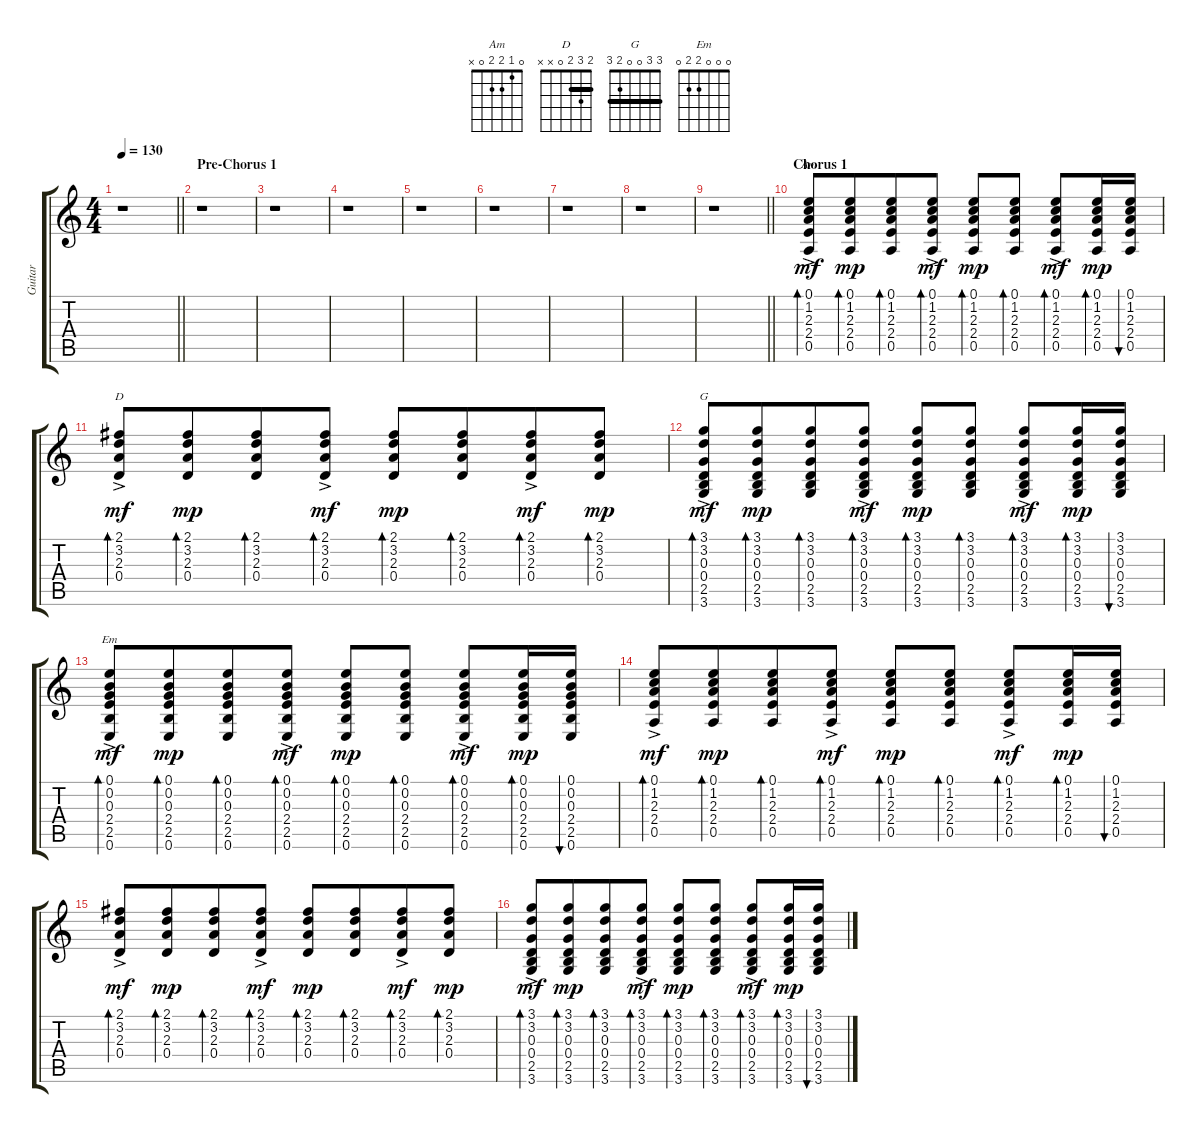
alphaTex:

\track ("Guitar" "Guitar") {instrument acousticguitarsteel}
\staff {score tabs}
\tuning (E4 B3 G3 D3 A2 E2) {hide}
\chord ("Am" 0 1 2 2 0 x)
\chord ("D" 2 3 2 0 x x) {barre 2}
\chord ("G" 3 3 0 0 2 3) {barre 3}
\chord ("Em" 0 0 0 2 2 0)
\ts (4 4)
\tempo 130
\clef g2
\barLineRight lightlight
\ks aminor
r.1{dy mf} |
\section ("" "Pre-Chorus 1")
r.1 |
r.1 |
r.1 |
r.1 |
r.1 |
r.1 |
r.1 |
\barLineRight lightlight
r.1{volume 0} |
\section ("" "Chorus 1")
(0.1{ac} 1.2{ac} 2.3{ac} 2.4{ac} 0.5{ac}).8{bd 30 ch "Am" volume 5} (0.1 1.2 2.3 2.4 0.5).8{bd 30 dy mp beam merge} (0.1 1.2 2.3 2.4 0.5).8{bd 30} (0.1{ac} 1.2{ac} 2.3{ac} 2.4{ac} 0.5{ac}).8{bd 30 dy mf} (0.1 1.2 2.3 2.4 0.5).8{bd 30 dy mp} (0.1 1.2 2.3 2.4 0.5).8{bd 30} (0.1{ac} 1.2{ac} 2.3{ac} 2.4{ac} 0.5{ac}).8{bd 30 dy mf} (0.1 1.2 2.3 2.4 0.5).16{bd 30 dy mp} (0.1 1.2 2.3 2.4 0.5).16{bu 30} |
(2.1{ac} 3.2{ac} 2.3{ac} 0.4{ac}).8{bd 30 ch "D" dy mf} (2.1 3.2 2.3 0.4).8{bd 30 dy mp beam merge} (2.1 3.2 2.3 0.4).8{bd 30} (2.1{ac} 3.2{ac} 2.3{ac} 0.4{ac}).8{bd 30 dy mf} (2.1 3.2 2.3 0.4).8{bd 30 dy mp} (2.1 3.2 2.3 0.4).8{bd 30 beam merge} (2.1{ac} 3.2{ac} 2.3{ac} 0.4{ac}).8{bd 30 dy mf} (2.1 3.2 2.3 0.4).8{bd 30 dy mp} |
(3.1{ac} 3.2{ac} 0.3{ac} 0.4{ac} 2.5{ac} 3.6{ac}).8{bd 30 ch "G" dy mf} (3.1 3.2 0.3 0.4 2.5 3.6).8{bd 30 dy mp beam merge} (3.1 3.2 0.3 0.4 2.5 3.6).8{bd 30} (3.1{ac} 3.2{ac} 0.3{ac} 0.4{ac} 2.5{ac} 3.6{ac}).8{bd 30 dy mf} (3.1 3.2 0.3 0.4 2.5 3.6).8{bd 30 dy mp} (3.1 3.2 0.3 0.4 2.5 3.6).8{bd 30} (3.1{ac} 3.2{ac} 0.3{ac} 0.4{ac} 2.5{ac} 3.6{ac}).8{bd 30 dy mf} (3.1 3.2 0.3 0.4 2.5 3.6).16{bd 30 dy mp} (3.1 3.2 0.3 0.4 2.5 3.6).16{bu 30} |
(0.1{ac} 0.2{ac} 0.3{ac} 2.4{ac} 2.5{ac} 0.6{ac}).8{bd 30 ch "Em" dy mf} (0.1 0.2 0.3 2.4 2.5 0.6).8{bd 30 dy mp beam merge} (0.1 0.2 0.3 2.4 2.5 0.6).8{bd 30} (0.1{ac} 0.2{ac} 0.3{ac} 2.4{ac} 2.5{ac} 0.6{ac}).8{bd 30 dy mf} (0.1 0.2 0.3 2.4 2.5 0.6).8{bd 30 dy mp} (0.1 0.2 0.3 2.4 2.5 0.6).8{bd 30} (0.1{ac} 0.2{ac} 0.3{ac} 2.4{ac} 2.5{ac} 0.6{ac}).8{bd 30 dy mf} (0.1 0.2 0.3 2.4 2.5 0.6).16{bd 30 dy mp} (0.1 0.2 0.3 2.4 2.5 0.6).16{bu 30} |
(0.1{ac} 1.2{ac} 2.3{ac} 2.4{ac} 0.5{ac}).8{bd 30 dy mf} (0.1 1.2 2.3 2.4 0.5).8{bd 30 dy mp beam merge} (0.1 1.2 2.3 2.4 0.5).8{bd 30} (0.1{ac} 1.2{ac} 2.3{ac} 2.4{ac} 0.5{ac}).8{bd 30 dy mf} (0.1 1.2 2.3 2.4 0.5).8{bd 30 dy mp} (0.1 1.2 2.3 2.4 0.5).8{bd 30} (0.1{ac} 1.2{ac} 2.3{ac} 2.4{ac} 0.5{ac}).8{bd 30 dy mf} (0.1 1.2 2.3 2.4 0.5).16{bd 30 dy mp} (0.1 1.2 2.3 2.4 0.5).16{bu 30} |
(2.1{ac} 3.2{ac} 2.3{ac} 0.4{ac}).8{bd 30 dy mf} (2.1 3.2 2.3 0.4).8{bd 30 dy mp beam merge} (2.1 3.2 2.3 0.4).8{bd 30} (2.1{ac} 3.2{ac} 2.3{ac} 0.4{ac}).8{bd 30 dy mf} (2.1 3.2 2.3 0.4).8{bd 30 dy mp} (2.1 3.2 2.3 0.4).8{bd 30 beam merge} (2.1{ac} 3.2{ac} 2.3{ac} 0.4{ac}).8{bd 30 dy mf} (2.1 3.2 2.3 0.4).8{bd 30 dy mp} |
(3.1{ac} 3.2{ac} 0.3{ac} 0.4{ac} 2.5{ac} 3.6{ac}).8{bd 30 dy mf} (3.1 3.2 0.3 0.4 2.5 3.6).8{bd 30 dy mp beam merge} (3.1 3.2 0.3 0.4 2.5 3.6).8{bd 30} (3.1{ac} 3.2{ac} 0.3{ac} 0.4{ac} 2.5{ac} 3.6{ac}).8{bd 30 dy mf} (3.1 3.2 0.3 0.4 2.5 3.6).8{bd 30 dy mp} (3.1 3.2 0.3 0.4 2.5 3.6).8{bd 30} (3.1{ac} 3.2{ac} 0.3{ac} 0.4{ac} 2.5{ac} 3.6{ac}).8{bd 30 dy mf} (3.1 3.2 0.3 0.4 2.5 3.6).16{bd 30 dy mp} (3.1 3.2 0.3 0.4 2.5 3.6).16{bu 30}
